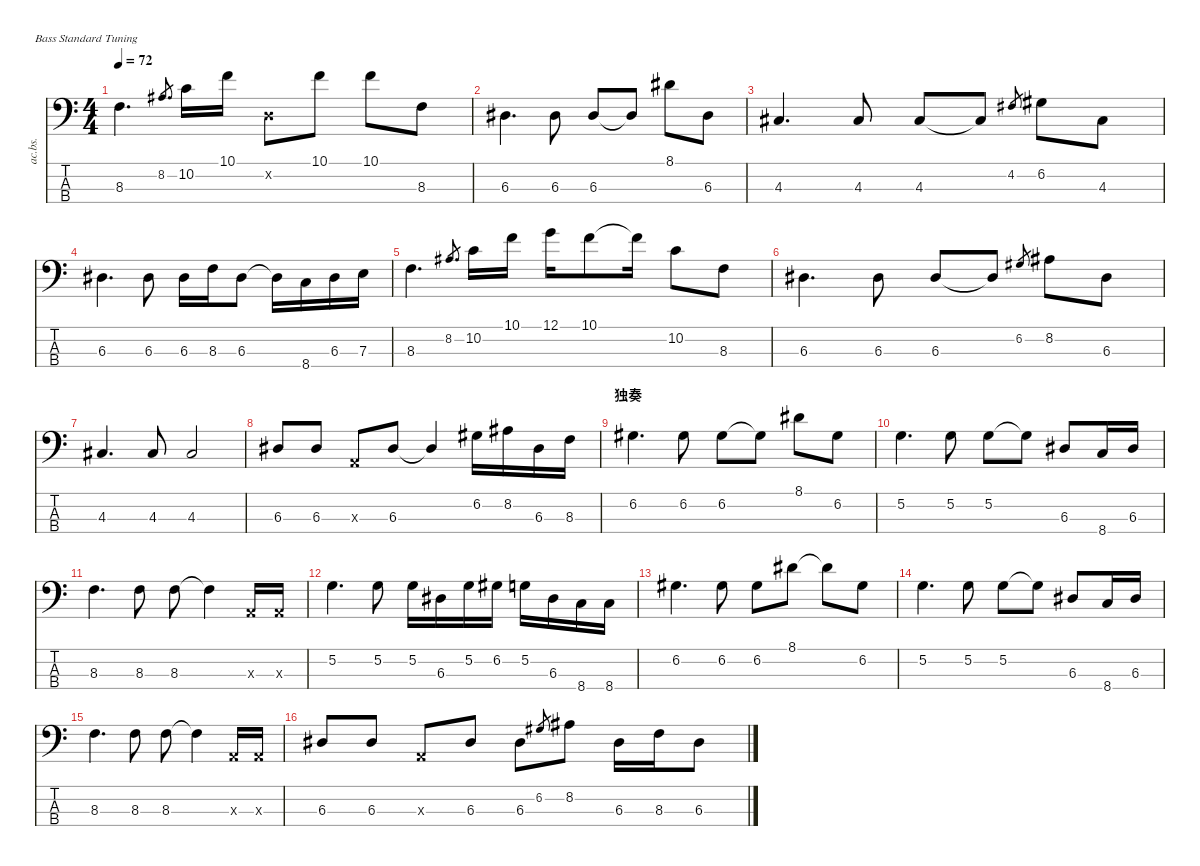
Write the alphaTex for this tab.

\defaultSystemsLayout 4
\hideDynamics
\bracketExtendMode nobrackets
\track ("Acoustic Bass" "ac.bs.") {instrument acousticbass}
\staff {score tabs}
\tuning (G2 D2 A1 E1)
\ts (4 4)
\tempo 72
\clef f4
\ks c
8.3.4{d dy mf beam Down} 8.2{acc #}.8{d gr beam Up} 10.2.16{beam Down} 10.1.16{beam Down} 0.2{x}.8{beam Down} 10.1.8{beam Down} 10.1.8{beam Down} 8.3.8{beam Down} |
6.3{acc #}.4{d beam Down} 6.3{acc #}.8{beam Down} 6.3{acc #}.8{beam Up} 6.3{t acc #}.8{beam Up} 8.1{acc #}.8{beam Down} 6.3{acc #}.8{beam Down} |
4.3{acc #}.4{d beam Up} 4.3{acc #}.8{beam Up} 4.3{acc #}.8{beam Up} 4.3{t acc #}.8{beam Up} 4.2{acc #}.8{gr beam Up} 6.2{acc #}.8{beam Down} 4.3{acc #}.8{beam Down} |
6.3{acc #}.4{d beam Down} 6.3{acc #}.8{beam Down} 6.3{acc #}.16{beam Down} 8.3.16{beam Down} 6.3{acc #}.8{beam Down} 6.3{t acc #}.16{beam Down} 8.4.16{beam Down} 6.3{acc #}.16{beam Down} 7.3.16{beam Down} |
8.3.4{d beam Down} 8.2{acc #}.8{d gr beam Up} 10.2.16{beam Down} 10.1.16{beam Down} 12.1.16{beam Down} 10.1.8{beam Down} 10.1{t}.16{beam Down} 10.2.8{beam Down} 8.3.8{beam Down} |
6.3{acc #}.4{d beam Down} 6.3{acc #}.8{beam Down} 6.3{acc #}.8{beam Up} 6.3{t acc #}.8{beam Up} 6.2{acc #}.8{gr beam Up} 8.2{acc #}.8{beam Down} 6.3{acc #}.8{beam Down} |
4.3{acc #}.4{d beam Up} 4.3{acc #}.8{beam Up} 4.3{acc #}.2{beam Up} |
6.3{acc #}.8{beam Up} 6.3{acc #}.8{beam Up} 0.3{x}.8{beam Up} 6.3{acc #}.8{beam Up} 6.3{t acc #}.4{beam Up} 6.2{acc #}.16{beam Down} 8.2{acc #}.16{beam Down} 6.3{acc #}.16{beam Down} 8.3.16{beam Down} |
\section ("" "独奏")
6.2{acc #}.4{d beam Down} 6.2{acc #}.8{beam Down} 6.2{acc #}.8{beam Down} 6.2{t acc #}.8{beam Down} 8.1{acc #}.8{beam Down} 6.2{acc #}.8{beam Down} |
5.2.4{d beam Down} 5.2.8{beam Down} 5.2.8{beam Down} 5.2{t}.8{beam Down} 6.3{acc #}.8{beam Up} 8.4.16{beam Up} 6.3{acc #}.16{beam Up} |
8.3.4{d beam Down} 8.3.8{beam Down} 8.3.8{beam Down} 8.3{t}.4{beam Down} 0.3{x}.16{beam Up} 0.3{x}.16{beam Up} |
5.2.4{d beam Down} 5.2.8{beam Down} 5.2.16{beam Down} 6.3{acc #}.16{beam Down} 5.2.16{beam Down} 6.2{acc #}.16{beam Down} 5.2.16{beam Down} 6.3{acc #}.16{beam Down} 8.4.16{beam Down} 8.4.16{beam Down} |
6.2{acc #}.4{d beam Down} 6.2{acc #}.8{beam Down} 6.2{acc #}.8{beam Down} 8.1{acc #}.8{beam Down} 8.1{t acc #}.8{beam Down} 6.2{acc #}.8{beam Down} |
5.2.4{d beam Down} 5.2.8{beam Down} 5.2.8{beam Down} 5.2{t}.8{beam Down} 6.3{acc #}.8{beam Up} 8.4.16{beam Up} 6.3{acc #}.16{beam Up} |
8.3.4{d beam Down} 8.3.8{beam Down} 8.3.8{beam Down} 8.3{t}.4{beam Down} 0.3{x}.16{beam Up} 0.3{x}.16{beam Up} |
6.3{acc #}.8{beam Up} 6.3{acc #}.8{beam Up} 0.3{x}.8{beam Up} 6.3{acc #}.8{beam Up} 6.3{acc #}.8{beam Down} 6.2{acc #}.8{gr beam Up} 8.2{acc #}.8{beam Down} 6.3{acc #}.16{beam Down} 8.3.16{beam Down} 6.3{acc #}.8{beam Down}
